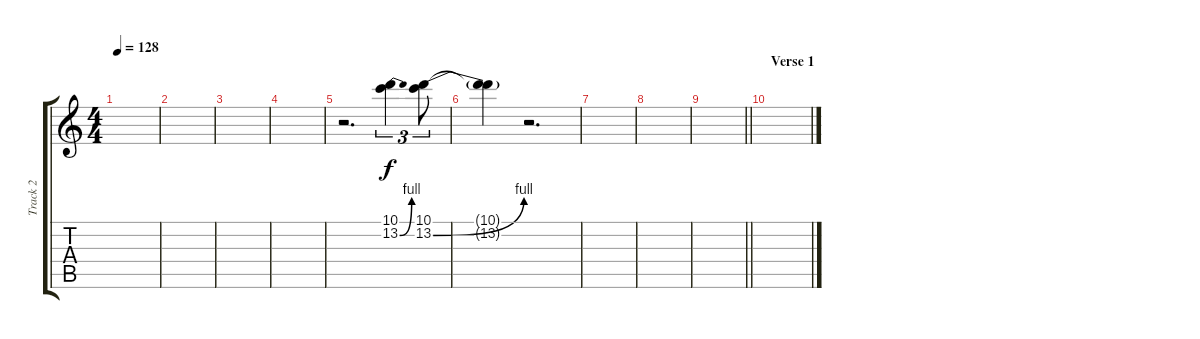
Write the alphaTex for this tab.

\track ("Track 2" "Track 2") {instrument overdrivenguitar}
\staff {score tabs}
\tuning (E4 B3 G3 D3 A2 D2) {hide}
\ts (4 4)
\tempo 128
\clef g2
\ks c
|
|
|
|
r.2{d} (10.1 13.2{be (bend 0 0 60 4)}).4{tu (3 2)} (10.1 13.2{be (bend 0 0 60 4)}).8{tu (3 2)} |
(10.1{t} 13.2{t}).4 r.2{d} |
|
|
\barLineRight lightlight
|
\section ("" "Verse 1")
